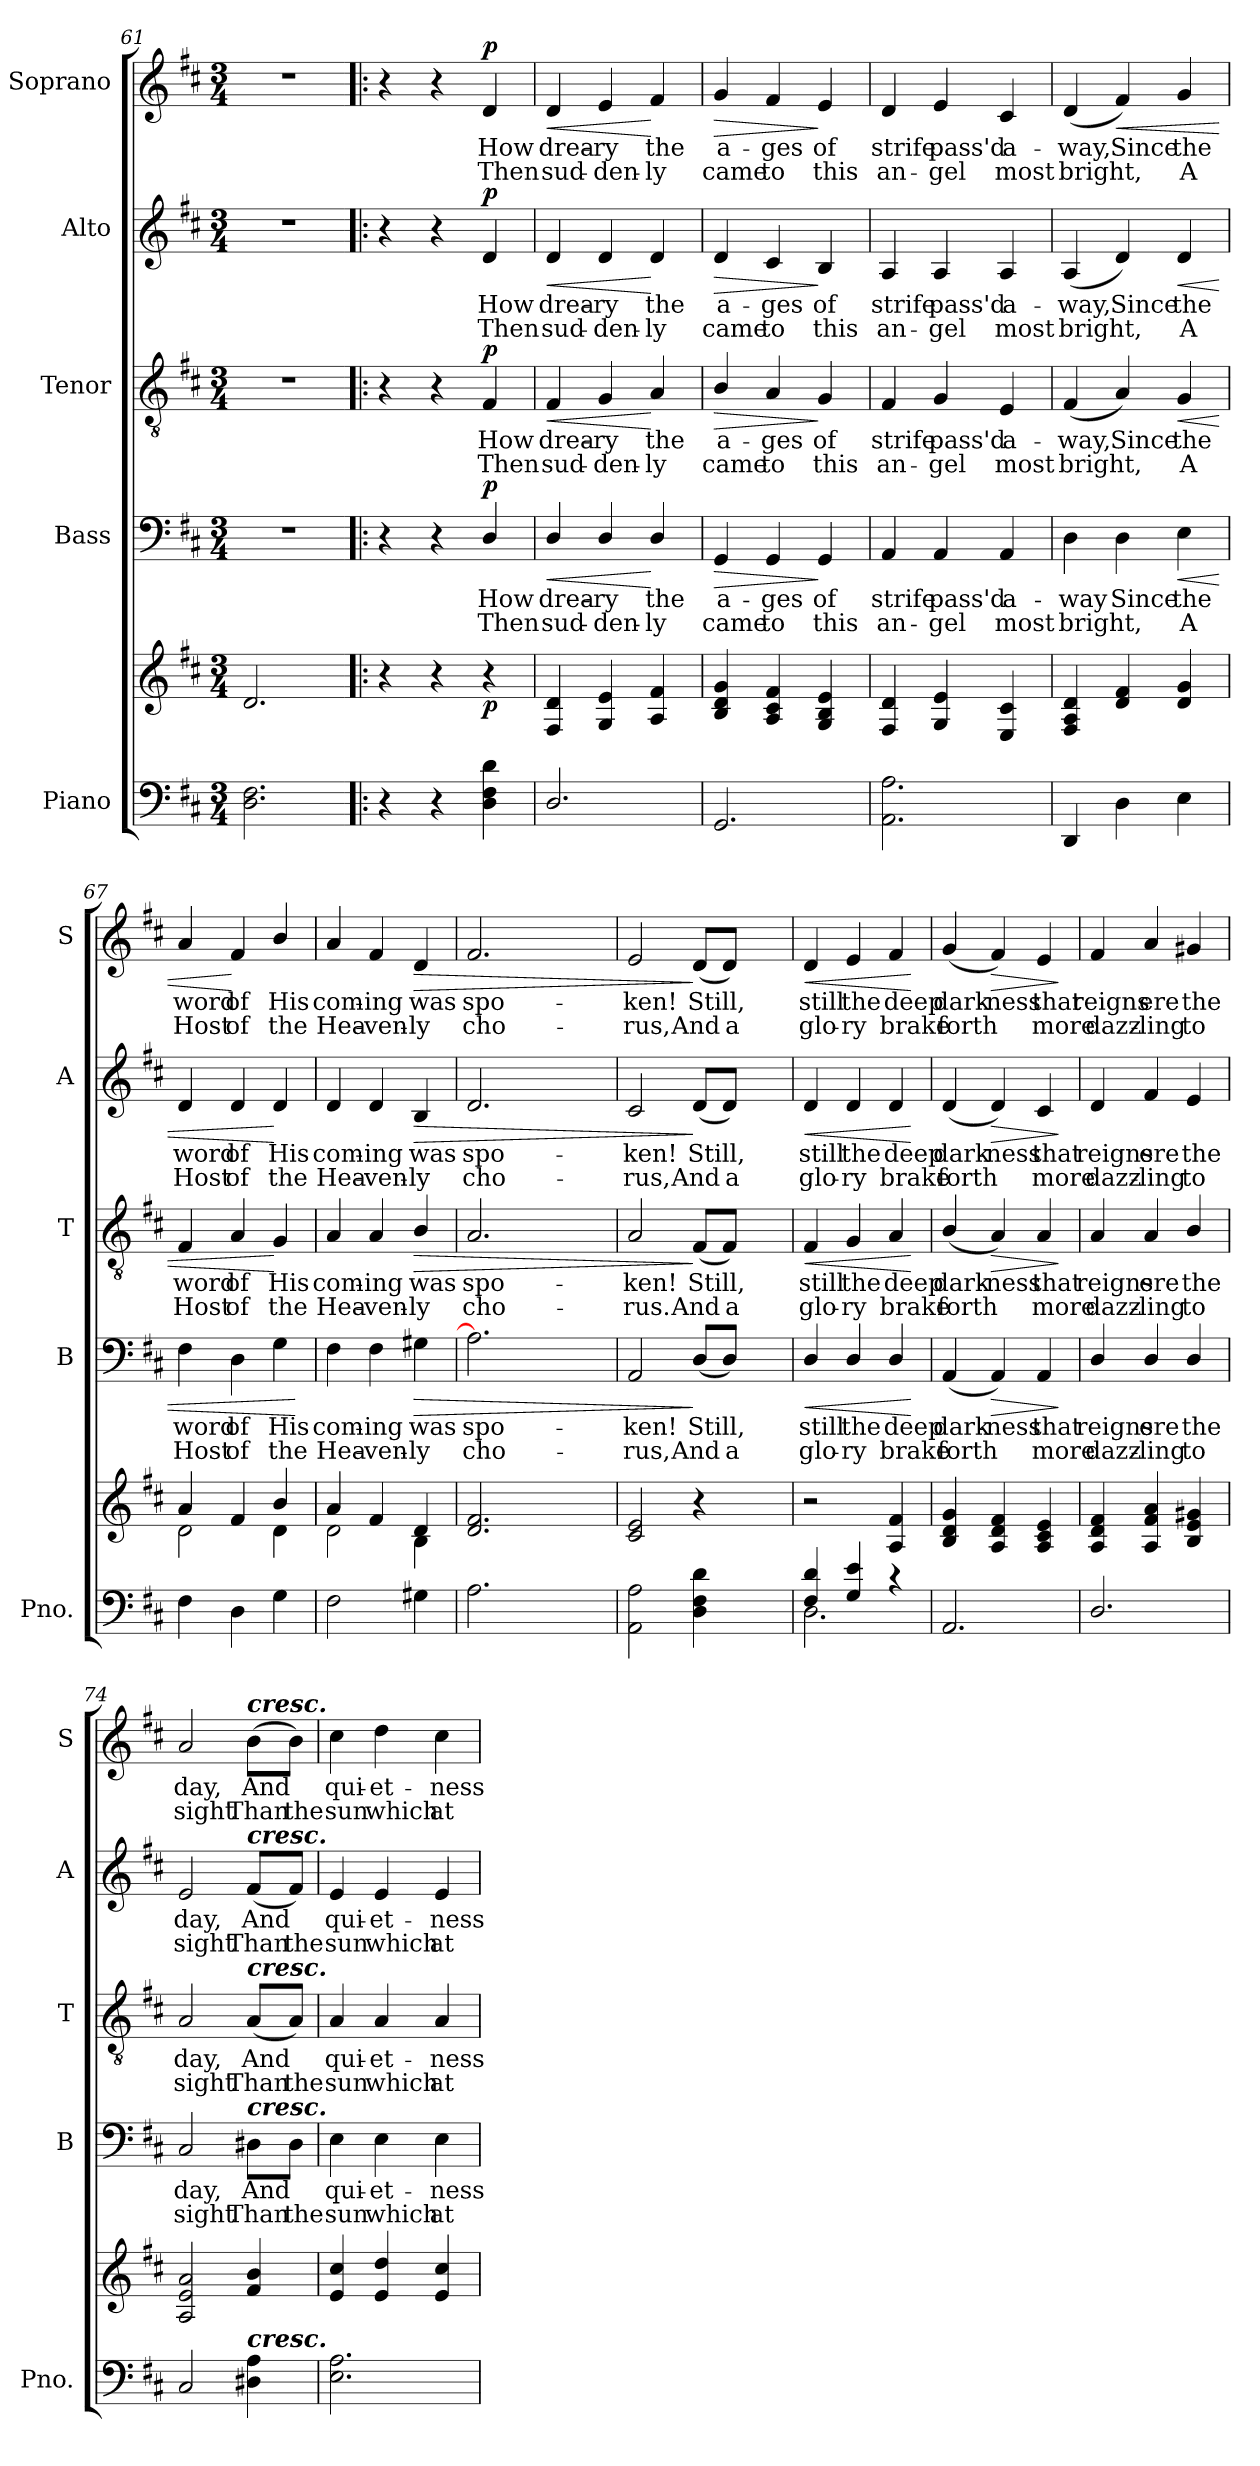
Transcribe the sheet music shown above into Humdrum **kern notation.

**kern	**kern	**dynam	**kern	**text	**text	**dynam	**kern	**text	**text	**dynam	**kern	**text	**text	**dynam	**kern	**text	**text	**dynam
*part5	*part5	*part5	*part4	*part4	*part4	*part4	*part3	*part3	*part3	*part3	*part2	*part2	*part2	*part2	*part1	*part1	*part1	*part1
*staff6	*staff5	*staff5/6	*staff4	*staff4	*staff4	*staff4	*staff3	*staff3	*staff3	*staff3	*staff2	*staff2	*staff2	*staff2	*staff1	*staff1	*staff1	*staff1
*I"Piano	*	*	*I"Bass	*	*	*	*I"Tenor	*	*	*	*I"Alto	*	*	*	*I"Soprano	*	*	*
*I'Pno.	*	*	*I'B	*	*	*	*I'T	*	*	*	*I'A	*	*	*	*I'S	*	*	*
*clefF4	*clefG2	*	*clefF4	*	*	*	*clefGv2	*	*	*	*clefG2	*	*	*	*clefG2	*	*	*
*k[f#c#]	*k[f#c#]	*	*k[f#c#]	*	*	*	*k[f#c#]	*	*	*	*k[f#c#]	*	*	*	*k[f#c#]	*	*	*
*D:	*D:	*	*D:	*	*	*	*D:	*	*	*	*D:	*	*	*	*D:	*	*	*
*M3/4	*M3/4	*	*M3/4	*	*	*	*M3/4	*	*	*	*M3/4	*	*	*	*M3/4	*	*	*
=61	=61	=61	=61	=61	=61	=61	=61	=61	=61	=61	=61	=61	=61	=61	=61	=61	=61	=61
2.D\ 2.F#\	2.d/	.	2.r	.	.	.	2.r	.	.	.	2.r	.	.	.	2.r	.	.	.
=62!|:	=62!|:	=62!|:	=62!|:	=62!|:	=62!|:	=62!|:	=62!|:	=62!|:	=62!|:	=62!|:	=62!|:	=62!|:	=62!|:	=62!|:	=62!|:	=62!|:	=62!|:	=62!|:
4r	4r	.	4r	.	.	.	4r	.	.	.	4r	.	.	.	4r	.	.	.
4r	4r	.	4r	.	.	.	4r	.	.	.	4r	.	.	.	4r	.	.	.
!	!	!LO:DY:b	!	!LO:LY:b	!LO:LY:b	!LO:DY:b	!	!LO:LY:b	!LO:LY:b	!LO:DY:b	!	!LO:LY:b	!LO:LY:b	!LO:DY:b	!	!LO:LY:b	!LO:LY:b	!LO:DY:b
4D\ 4F#\ 4d\	4r	p	4D/	How	Then	p	4F#/	How	Then	p	4d/	How	Then	p	4d/	How	Then	p
=63	=63	=63	=63	=63	=63	=63	=63	=63	=63	=63	=63	=63	=63	=63	=63	=63	=63	=63
!	!	!	!	!LO:LY:b	!LO:LY:b	!LO:HP:b	!	!LO:LY:b	!LO:LY:b	!LO:HP:b	!	!LO:LY:b	!LO:LY:b	!LO:HP:b	!	!LO:LY:b	!LO:LY:b	!LO:HP:b
2.D/	4F#/ 4d/	.	4D/	drea-	-sud-	<	4F#/	drea-	-sud-	<	4d/	drea-	-sud-	<	4d/	drea-	-sud-	<
!	!	!	!	!LO:LY:b	!LO:LY:b	!	!	!LO:LY:b	!LO:LY:b	!	!	!LO:LY:b	!LO:LY:b	!	!	!LO:LY:b	!LO:LY:b	!
.	4G/ 4e/	.	4D/	-ry	den-	.	4G/	-ry	den-	.	4d/	-ry	den-	.	4e/	-ry	den-	.
!	!	!	!	!LO:LY:b	!LO:LY:b	!	!	!LO:LY:b	!LO:LY:b	!	!	!LO:LY:b	!LO:LY:b	!	!	!LO:LY:b	!LO:LY:b	!
.	4A/ 4f#/	.	4D/	-the	ly	[	4A/	-the	ly	[	4d/	-the	ly	[	4f#/	-the	ly	[
=64	=64	=64	=64	=64	=64	=64	=64	=64	=64	=64	=64	=64	=64	=64	=64	=64	=64	=64
!	!	!	!	!LO:LY:b	!LO:LY:b	!LO:HP:b	!	!LO:LY:b	!LO:LY:b	!LO:HP:b	!	!LO:LY:b	!LO:LY:b	!LO:HP:b	!	!LO:LY:b	!LO:LY:b	!LO:HP:b
2.GG/	4B/ 4d/ 4g/	.	4GG/	a-	-came	>	4B/	a-	-came	>	4d/	a-	-came	>	4g/	a-	-came	>
!	!	!	!	!LO:LY:b	!LO:LY:b	!	!	!LO:LY:b	!LO:LY:b	!	!	!LO:LY:b	!LO:LY:b	!	!	!LO:LY:b	!LO:LY:b	!
.	4A/ 4c#/ 4f#/	.	4GG/	ges	to	.	4A/	ges	to	.	4c#/	ges	to	.	4f#/	ges	to	.
!	!	!	!	!LO:LY:b	!LO:LY:b	!	!	!LO:LY:b	!LO:LY:b	!	!	!LO:LY:b	!LO:LY:b	!	!	!LO:LY:b	!LO:LY:b	!
.	4G/ 4B/ 4e/	.	4GG/	of	this	]	4G/	of	this	]	4B/	of	this	]	4e/	of	this	]
!!LO:PB:g=z
=65	=65	=65	=65	=65	=65	=65	=65	=65	=65	=65	=65	=65	=65	=65	=65	=65	=65	=65
*^	*^	*	*	*	*	*	*	*	*	*	*	*	*	*	*	*	*	*
!	!	!	!	!	!	!LO:LY:b	!LO:LY:b	!	!	!LO:LY:b	!LO:LY:b	!	!	!LO:LY:b	!LO:LY:b	!	!	!LO:LY:b	!LO:LY:b	!
2.ryy	2.AA\ 2.A\	4F#/ 4d/	2.ryy	.	4AA/	strife	an-	.	4F#/	strife	an-	.	4A/	strife	an-	.	4d/	strife	an-	.
!	!	!	!	!	!	!LO:LY:b	!LO:LY:b	!	!	!LO:LY:b	!LO:LY:b	!	!	!LO:LY:b	!LO:LY:b	!	!	!LO:LY:b	!LO:LY:b	!
.	.	4G/ 4e/	.	.	4AA/	-pass'd	gel	.	4G/	-pass'd	gel	.	4A/	-pass'd	gel	.	4e/	-pass'd	gel	.
!	!	!	!	!	!	!LO:LY:b	!LO:LY:b	!	!	!LO:LY:b	!LO:LY:b	!	!	!LO:LY:b	!LO:LY:b	!	!	!LO:LY:b	!LO:LY:b	!
.	.	4E/ 4c#/	.	.	4AA/	a-	-most	.	4E/	a-	-most	.	4A/	a-	-most	.	4c#/	a-	-most	.
=66	=66	=66	=66	=66	=66	=66	=66	=66	=66	=66	=66	=66	=66	=66	=66	=66	=66	=66	=66	=66
!	!	!	!	!	!	!LO:LY:b	!LO:LY:b	!	!	!LO:LY:b	!LO:LY:b	!	!	!LO:LY:b	!LO:LY:b	!	!	!LO:LY:b	!LO:LY:b	!
4DD/	2.ryy	4F#/ 4A/ 4d/	2.ryy	.	4D\	way	bright,	.	(<4F#/	way,	bright,	.	(<4A/	way,	bright,	.	(<4d/	way,	bright,	.
!	!	!	!	!	!	!LO:LY:b	!	!	!	!LO:LY:b	!	!	!	!LO:LY:b	!	!	!	!LO:LY:b	!	!LO:HP:b
4D\	.	4d/ 4f#/	.	.	4D\	Since	.	.	4A/)	Since	.	.	4d/)	Since	.	.	4f#/)	Since	.	<
!	!	!	!	!	!	!LO:LY:b	!LO:LY:b	!LO:HP:b	!	!LO:LY:b	!LO:LY:b	!LO:HP:b	!	!LO:LY:b	!LO:LY:b	!LO:HP:b	!	!LO:LY:b	!LO:LY:b	!
4E\	.	4d/ 4g/	.	.	4E\	the	A	<	4G/	the	A	<	4d/	the	A	<	4g/	the	A	.
=67	=67	=67	=67	=67	=67	=67	=67	=67	=67	=67	=67	=67	=67	=67	=67	=67	=67	=67	=67	=67
!	!	!	!	!	!	!LO:LY:b	!LO:LY:b	!	!	!LO:LY:b	!LO:LY:b	!	!	!LO:LY:b	!LO:LY:b	!	!	!LO:LY:b	!LO:LY:b	!
4F#\	2.ryy	4a/	2d\	.	4F#\	word	Host	.	4F#/	word	Host	.	4d/	word	Host	.	4a/	word	Host	.
!	!	!	!	!	!	!LO:LY:b	!LO:LY:b	!	!	!LO:LY:b	!LO:LY:b	!	!	!LO:LY:b	!LO:LY:b	!	!	!LO:LY:b	!LO:LY:b	!
4D\	.	4f#/	.	.	4D\	of	of	.	4A/	of	of	.	4d/	of	of	.	4f#/	of	of	[
!	!	!	!	!	!	!LO:LY:b	!LO:LY:b	!	!	!LO:LY:b	!LO:LY:b	!	!	!LO:LY:b	!LO:LY:b	!	!	!LO:LY:b	!LO:LY:b	!
4G\	.	4b/	4d\	.	4G\	His	the	.	4G/	His	the	[	4d/	His	the	[	4b/	His	the	.
*v	*v	*	*	*	*	*	*	*	*	*	*	*	*	*	*	*	*	*	*	*
*	*v	*v	*	*	*	*	*	*	*	*	*	*	*	*	*	*	*	*	*
.	.	.	.	.	.	[	.	.	.	.	.	.	.	.	.	.	.	.
=68	=68	=68	=68	=68	=68	=68	=68	=68	=68	=68	=68	=68	=68	=68	=68	=68	=68	=68
*^	*^	*	*	*	*	*	*	*	*	*	*	*	*	*	*	*	*	*
!	!	!	!	!	!	!LO:LY:b	!LO:LY:b	!	!	!LO:LY:b	!LO:LY:b	!	!	!LO:LY:b	!LO:LY:b	!	!	!LO:LY:b	!LO:LY:b	!
2F#\	2.ryy	4a/	2d\	.	4F#\	com-	-Hea-	.	4A/	com-	-Hea-	.	4d/	com-	-Hea-	.	4a/	com-	-Hea-	.
!	!	!	!	!	!	!LO:LY:b	!LO:LY:b	!	!	!LO:LY:b	!LO:LY:b	!	!	!LO:LY:b	!LO:LY:b	!	!	!LO:LY:b	!LO:LY:b	!
.	.	4f#/	.	.	4F#\	-ing	ven-	.	4A/	-ing	ven-	.	4d/	-ing	ven-	.	4f#/	-ing	ven-	.
!	!	!	!	!	!	!LO:LY:b	!LO:LY:b	!LO:HP:b	!	!LO:LY:b	!LO:LY:b	!LO:HP:b	!	!LO:LY:b	!LO:LY:b	!LO:HP:b	!	!LO:LY:b	!LO:LY:b	!LO:HP:b
4G#X\	.	4d/	4B\	.	4G#X\	-was	ly	>	4B/	-was	ly	>	4B/	-was	ly	>	4d/	-was	ly	>
=69	=69	=69	=69	=69	=69	=69	=69	=69	=69	=69	=69	=69	=69	=69	=69	=69	=69	=69	=69	=69
!	!	!	!	!	!	!LO:LY:b	!LO:LY:b	!	!	!LO:LY:b	!LO:LY:b	!	!	!LO:LY:b	!LO:LY:b	!	!	!LO:LY:b	!LO:LY:b	!
2.A\	2.ryy	2.d/ 2.f#/	2ryy	.	2.A\]	spo-	-cho-	.	2.A/	spo-	-cho-	.	2.d/	spo-	-cho-	.	2.f#/	spo-	-cho-	.
.	.	.	4ryy	.	.	.	.	.	.	.	.	.	.	.	.	.	.	.	.	.
4ryy	4ryy	4ryy	4ryy	.	4ryy	.	.	.	4ryy	.	.	.	4ryy	.	.	.	4ryy	.	.	.
=70	=70	=70	=70	=70	=70	=70	=70	=70	=70	=70	=70	=70	=70	=70	=70	=70	=70	=70	=70	=70
!	!	!	!	!	!	!LO:LY:b	!LO:LY:b	!	!	!LO:LY:b	!LO:LY:b	!	!	!LO:LY:b	!LO:LY:b	!	!	!LO:LY:b	!LO:LY:b	!
2AA\ 2A\	2.ryy	2c#/ 2e/	2ryy	.	2AA/	-ken!	rus,	.	2A/	-ken!	rus.	.	2c#/	-ken!	rus,	.	2e/	-ken!	rus,	.
!	!	!	!	!	!	!LO:LY:b	!LO:LY:b	!	!	!LO:LY:b	!LO:LY:b	!	!	!LO:LY:b	!LO:LY:b	!	!	!LO:LY:b	!LO:LY:b	!
4D\ 4F#\ 4d\	.	4r	4ryy	.	(<8D/L	Still,	And	]	(<8F#/L	Still,	And	]	(<8d/L	Still,	And	]	(<8d/L	Still,	And	]
!	!	!	!	!	!	!	!LO:LY:b	!	!	!	!LO:LY:b	!	!	!	!LO:LY:b	!	!	!	!LO:LY:b	!
.	.	.	.	.	8D/J)	.	a	.	8F#/J)	.	a	.	8d/J)	.	a	.	8d/J)	.	a	.
4ryy	4ryy	4ryy	4ryy	.	4ryy	.	.	.	4ryy	.	.	.	4ryy	.	.	.	4ryy	.	.	.
=71	=71	=71	=71	=71	=71	=71	=71	=71	=71	=71	=71	=71	=71	=71	=71	=71	=71	=71	=71	=71
!	!	!	!	!	!	!LO:LY:b	!LO:LY:b	!LO:HP:b	!	!LO:LY:b	!LO:LY:b	!LO:HP:b	!	!LO:LY:b	!LO:LY:b	!LO:HP:b	!	!LO:LY:b	!LO:LY:b	!LO:HP:b
4F#/ 4d/	2.D\	2r	4ryy	.	4D/	still	glo-	<	4F#/	still	glo-	<	4d/	still	glo-	<	4d/	still	glo-	<
!	!	!	!	!	!	!LO:LY:b	!LO:LY:b	!	!	!LO:LY:b	!LO:LY:b	!	!	!LO:LY:b	!LO:LY:b	!	!	!LO:LY:b	!LO:LY:b	!
4G/ 4e/	.	.	4ryy	.	4D/	-the	ry	.	4G/	-the	ry	.	4d/	-the	ry	.	4e/	-the	ry	.
!	!	!	!	!	!	!LO:LY:b	!LO:LY:b	!	!	!LO:LY:b	!LO:LY:b	!	!	!LO:LY:b	!LO:LY:b	!	!	!LO:LY:b	!LO:LY:b	!
4r	.	4A/ 4f#/	4ryy	.	4D/	deep	brake	.	4A/	deep	brake	.	4d/	deep	brake	.	4f#/	deep	brake	.
*v	*v	*	*	*	*	*	*	*	*	*	*	*	*	*	*	*	*	*	*	*
*	*v	*v	*	*	*	*	*	*	*	*	*	*	*	*	*	*	*	*	*
.	.	.	.	.	.	[	.	.	.	[	.	.	.	[	.	.	.	[
!!LO:PB:g=z
=72	=72	=72	=72	=72	=72	=72	=72	=72	=72	=72	=72	=72	=72	=72	=72	=72	=72	=72
!	!	!	!	!LO:LY:b	!LO:LY:b	!	!	!LO:LY:b	!LO:LY:b	!	!	!LO:LY:b	!LO:LY:b	!	!	!LO:LY:b	!LO:LY:b	!
2.AA/	4B/ 4d/ 4g/	.	(<4AA/	dark-	-forth	.	(<4B/	dark-	-forth	.	(<4d/	dark-	-forth	.	(<4g/	dark-	-forth	.
!	!	!	!	!LO:LY:b	!	!LO:HP:b	!	!LO:LY:b	!	!LO:HP:b	!	!LO:LY:b	!	!LO:HP:b	!	!LO:LY:b	!	!LO:HP:b
.	4A/ 4d/ 4f#/	.	4AA/)	ness	.	>	4A/)	ness	.	>	4d/)	ness	.	>	4f#/)	ness	.	>
!	!	!	!	!LO:LY:b	!LO:LY:b	!	!	!LO:LY:b	!LO:LY:b	!	!	!LO:LY:b	!LO:LY:b	!	!	!LO:LY:b	!LO:LY:b	!
.	4A/ 4c#/ 4e/	.	4AA/	that	more	.	4A/	that	more	.	4c#/	that	more	.	4e/	that	more	.
.	.	.	.	.	.	]	.	.	.	]	.	.	.	]	.	.	.	]
=73	=73	=73	=73	=73	=73	=73	=73	=73	=73	=73	=73	=73	=73	=73	=73	=73	=73	=73
!	!	!	!	!LO:LY:b	!LO:LY:b	!	!	!LO:LY:b	!LO:LY:b	!	!	!LO:LY:b	!LO:LY:b	!	!	!LO:LY:b	!LO:LY:b	!
2.D/	4A/ 4d/ 4f#/	.	4D/	reigns	dazz-	.	4A/	reigns	dazz-	.	4d/	reigns	dazz-	.	4f#/	reigns	dazz-	.
!	!	!	!	!LO:LY:b	!LO:LY:b	!	!	!LO:LY:b	!LO:LY:b	!	!	!LO:LY:b	!LO:LY:b	!	!	!LO:LY:b	!LO:LY:b	!
.	4A/ 4f#/ 4a/	.	4D/	-ere	ling	.	4A/	-ere	ling	.	4f#/	-ere	ling	.	4a/	-ere	ling	.
!	!	!	!	!LO:LY:b	!LO:LY:b	!	!	!LO:LY:b	!LO:LY:b	!	!	!LO:LY:b	!LO:LY:b	!	!	!LO:LY:b	!LO:LY:b	!
.	4B/ 4e/ 4g#X/	.	4D/	the	to	.	4B/	the	to	.	4e/	the	to	.	4g#X/	the	to	.
=74	=74	=74	=74	=74	=74	=74	=74	=74	=74	=74	=74	=74	=74	=74	=74	=74	=74	=74
!	!	!	!	!LO:LY:b	!LO:LY:b	!	!	!LO:LY:b	!LO:LY:b	!	!	!LO:LY:b	!LO:LY:b	!	!	!LO:LY:b	!LO:LY:b	!
2C#/	2A/ 2e/ 2a/	.	2C#/	day,	sight	.	2A/	day,	sight	.	2e/	day,	sight	.	2a/	day,	sight	.
!	!	!	!	!	!	!	!	!	!	!	!	!	!	!	!LO:TX:a:Bi:t=cresc.	!	!	!
!	!	!	!	!	!	!	!	!	!	!	!LO:TX:a:Bi:t=cresc.	!	!	!	!	!	!	!
!	!	!	!	!	!	!	!LO:TX:a:Bi:t=cresc.	!	!	!	!	!	!	!	!	!	!	!
!	!	!	!LO:TX:a:Bi:t=cresc.	!	!	!	!	!	!	!	!	!	!	!	!	!	!	!
!LO:TX:a:Bi:t=cresc.	!	!	!	!	!	!	!	!	!	!	!	!	!	!	!	!	!	!
!	!	!	!	!LO:LY:b	!LO:LY:b	!	!	!LO:LY:b	!LO:LY:b	!	!	!LO:LY:b	!LO:LY:b	!	!	!LO:LY:b	!LO:LY:b	!
4D#X\ 4A\	4f#/ 4b/	.	8D#X\L	And	Than	.	(<8A/L	And	Than	.	(<8f#/L	And	Than	.	(>8b\L	And	Than	.
!	!	!	!	!	!LO:LY:b	!	!	!	!LO:LY:b	!	!	!	!LO:LY:b	!	!	!	!LO:LY:b	!
.	.	.	8D#\J	.	the	.	8A/J)	.	the	.	8f#/J)	.	the	.	8b\J)	.	the	.
=75	=75	=75	=75	=75	=75	=75	=75	=75	=75	=75	=75	=75	=75	=75	=75	=75	=75	=75
!	!	!	!	!LO:LY:b	!LO:LY:b	!	!	!LO:LY:b	!LO:LY:b	!	!	!LO:LY:b	!LO:LY:b	!	!	!LO:LY:b	!LO:LY:b	!
2.E\ 2.A\	4e/ 4cc#/	.	4E\	qui-	-sun	.	4A/	qui-	-sun	.	4e/	qui-	-sun	.	4cc#\	qui-	-sun	.
!	!	!	!	!LO:LY:b	!LO:LY:b	!	!	!LO:LY:b	!LO:LY:b	!	!	!LO:LY:b	!LO:LY:b	!	!	!LO:LY:b	!LO:LY:b	!
.	4e/ 4dd/	.	4E\	et-	-which	.	4A/	et-	-which	.	4e/	et-	-which	.	4dd\	et-	-which	.
!	!	!	!	!LO:LY:b	!LO:LY:b	!	!	!LO:LY:b	!LO:LY:b	!	!	!LO:LY:b	!LO:LY:b	!	!	!LO:LY:b	!LO:LY:b	!
.	4e/ 4cc#/	.	4E\	ness	at	.	4A/	ness	at	.	4e/	ness	at	.	4cc#\	ness	at	.
=	=	=	=	=	=	=	=	=	=	=	=	=	=	=	=	=	=	=
*-	*-	*-	*-	*-	*-	*-	*-	*-	*-	*-	*-	*-	*-	*-	*-	*-	*-	*-
